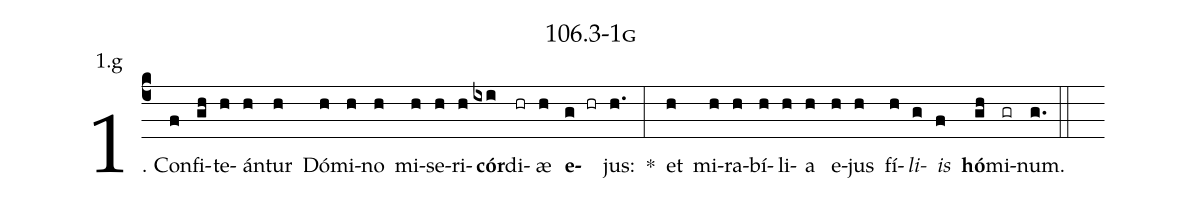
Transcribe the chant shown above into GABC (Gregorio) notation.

name: 106.3-1g;
annotation: 1.g;
%%
(c4)1. Con(f)fi(gh)te(h)án(h)tur(h) Dó(h)mi(h)no(h) mi(h)se(h)ri(h)<b>cór</b>(ixi)di(hr)æ(h) <b>e</b>(g hr)jus:(h.) *(:) et(h) mi(h)ra(h)bí(h)li(h)a(h) e(h)jus(h) fí(h)<i>li</i>(g)<i>is</i>(f) <b>hó</b>(gh)mi(gr)num.(g.) (::)
